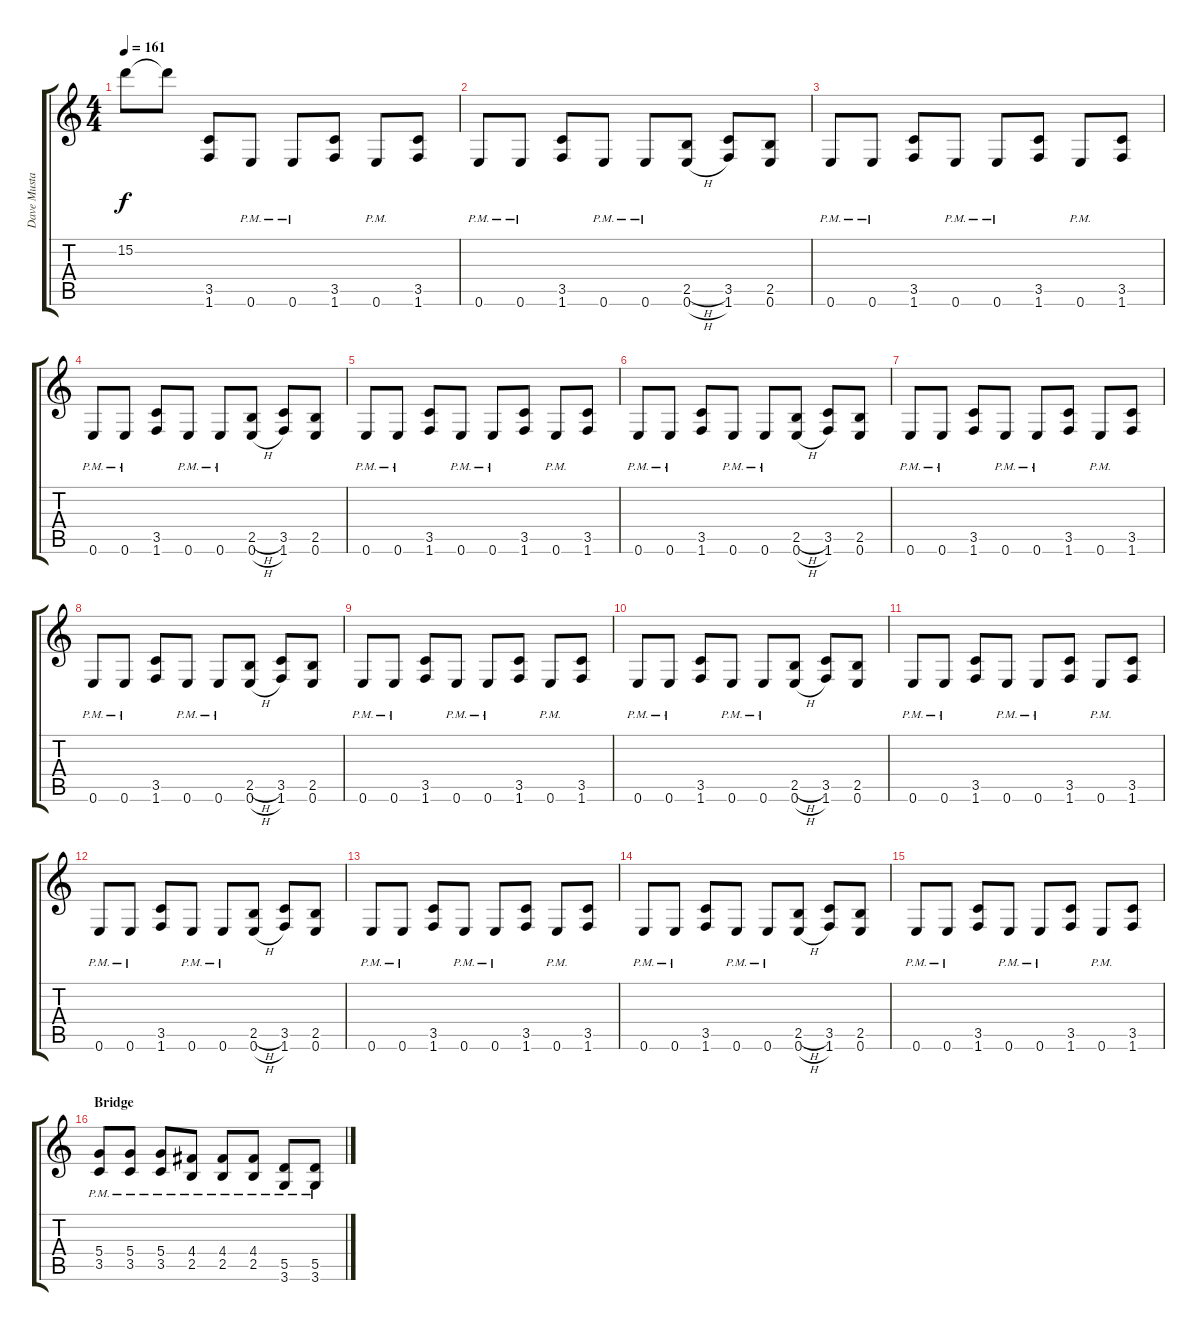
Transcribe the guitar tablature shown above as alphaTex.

\track ("Dave Mustaine" "Dave Musta") {instrument distortionguitar}
\staff {score tabs}
\tuning (E4 B3 G3 D3 A2 E2) {hide}
\ts (4 4)
\tempo 161
\clef g2
\ks c
15.2{t}.8{dy f} 15.2{t}.8 (3.5 1.6).8 0.6{pm}.8 0.6{pm}.8 (3.5 1.6).8 0.6{pm}.8 (3.5 1.6).8 |
0.6{pm}.8 0.6{pm}.8 (3.5 1.6).8 0.6{pm}.8 0.6{pm}.8 (2.5{h} 0.6{h}).8 (3.5 1.6).8 (2.5 0.6).8 |
0.6{pm}.8 0.6{pm}.8 (3.5 1.6).8 0.6{pm}.8 0.6{pm}.8 (3.5 1.6).8 0.6{pm}.8 (3.5 1.6).8 |
0.6{pm}.8 0.6{pm}.8 (3.5 1.6).8 0.6{pm}.8 0.6{pm}.8 (2.5{h} 0.6{h}).8 (3.5 1.6).8 (2.5 0.6).8 |
0.6{pm}.8 0.6{pm}.8 (3.5 1.6).8 0.6{pm}.8 0.6{pm}.8 (3.5 1.6).8 0.6{pm}.8 (3.5 1.6).8 |
0.6{pm}.8 0.6{pm}.8 (3.5 1.6).8 0.6{pm}.8 0.6{pm}.8 (2.5{h} 0.6{h}).8 (3.5 1.6).8 (2.5 0.6).8 |
0.6{pm}.8 0.6{pm}.8 (3.5 1.6).8 0.6{pm}.8 0.6{pm}.8 (3.5 1.6).8 0.6{pm}.8 (3.5 1.6).8 |
0.6{pm}.8 0.6{pm}.8 (3.5 1.6).8 0.6{pm}.8 0.6{pm}.8 (2.5{h} 0.6{h}).8 (3.5 1.6).8 (2.5 0.6).8 |
0.6{pm}.8 0.6{pm}.8 (3.5 1.6).8 0.6{pm}.8 0.6{pm}.8 (3.5 1.6).8 0.6{pm}.8 (3.5 1.6).8 |
0.6{pm}.8 0.6{pm}.8 (3.5 1.6).8 0.6{pm}.8 0.6{pm}.8 (2.5{h} 0.6{h}).8 (3.5 1.6).8 (2.5 0.6).8 |
0.6{pm}.8 0.6{pm}.8 (3.5 1.6).8 0.6{pm}.8 0.6{pm}.8 (3.5 1.6).8 0.6{pm}.8 (3.5 1.6).8 |
0.6{pm}.8 0.6{pm}.8 (3.5 1.6).8 0.6{pm}.8 0.6{pm}.8 (2.5{h} 0.6{h}).8 (3.5 1.6).8 (2.5 0.6).8 |
0.6{pm}.8 0.6{pm}.8 (3.5 1.6).8 0.6{pm}.8 0.6{pm}.8 (3.5 1.6).8 0.6{pm}.8 (3.5 1.6).8 |
0.6{pm}.8 0.6{pm}.8 (3.5 1.6).8 0.6{pm}.8 0.6{pm}.8 (2.5{h} 0.6{h}).8 (3.5 1.6).8 (2.5 0.6).8 |
0.6{pm}.8 0.6{pm}.8 (3.5 1.6).8 0.6{pm}.8 0.6{pm}.8 (3.5 1.6).8 0.6{pm}.8 (3.5 1.6).8 |
\section ("" "Bridge")
(5.4{pm} 3.5{pm}).8 (5.4{pm} 3.5{pm}).8 (5.4{pm} 3.5{pm}).8 (4.4{pm} 2.5{pm}).8 (4.4{pm} 2.5{pm}).8 (4.4{pm} 2.5{pm}).8 (5.5{pm} 3.6{pm}).8 (5.5{pm} 3.6{pm}).8
